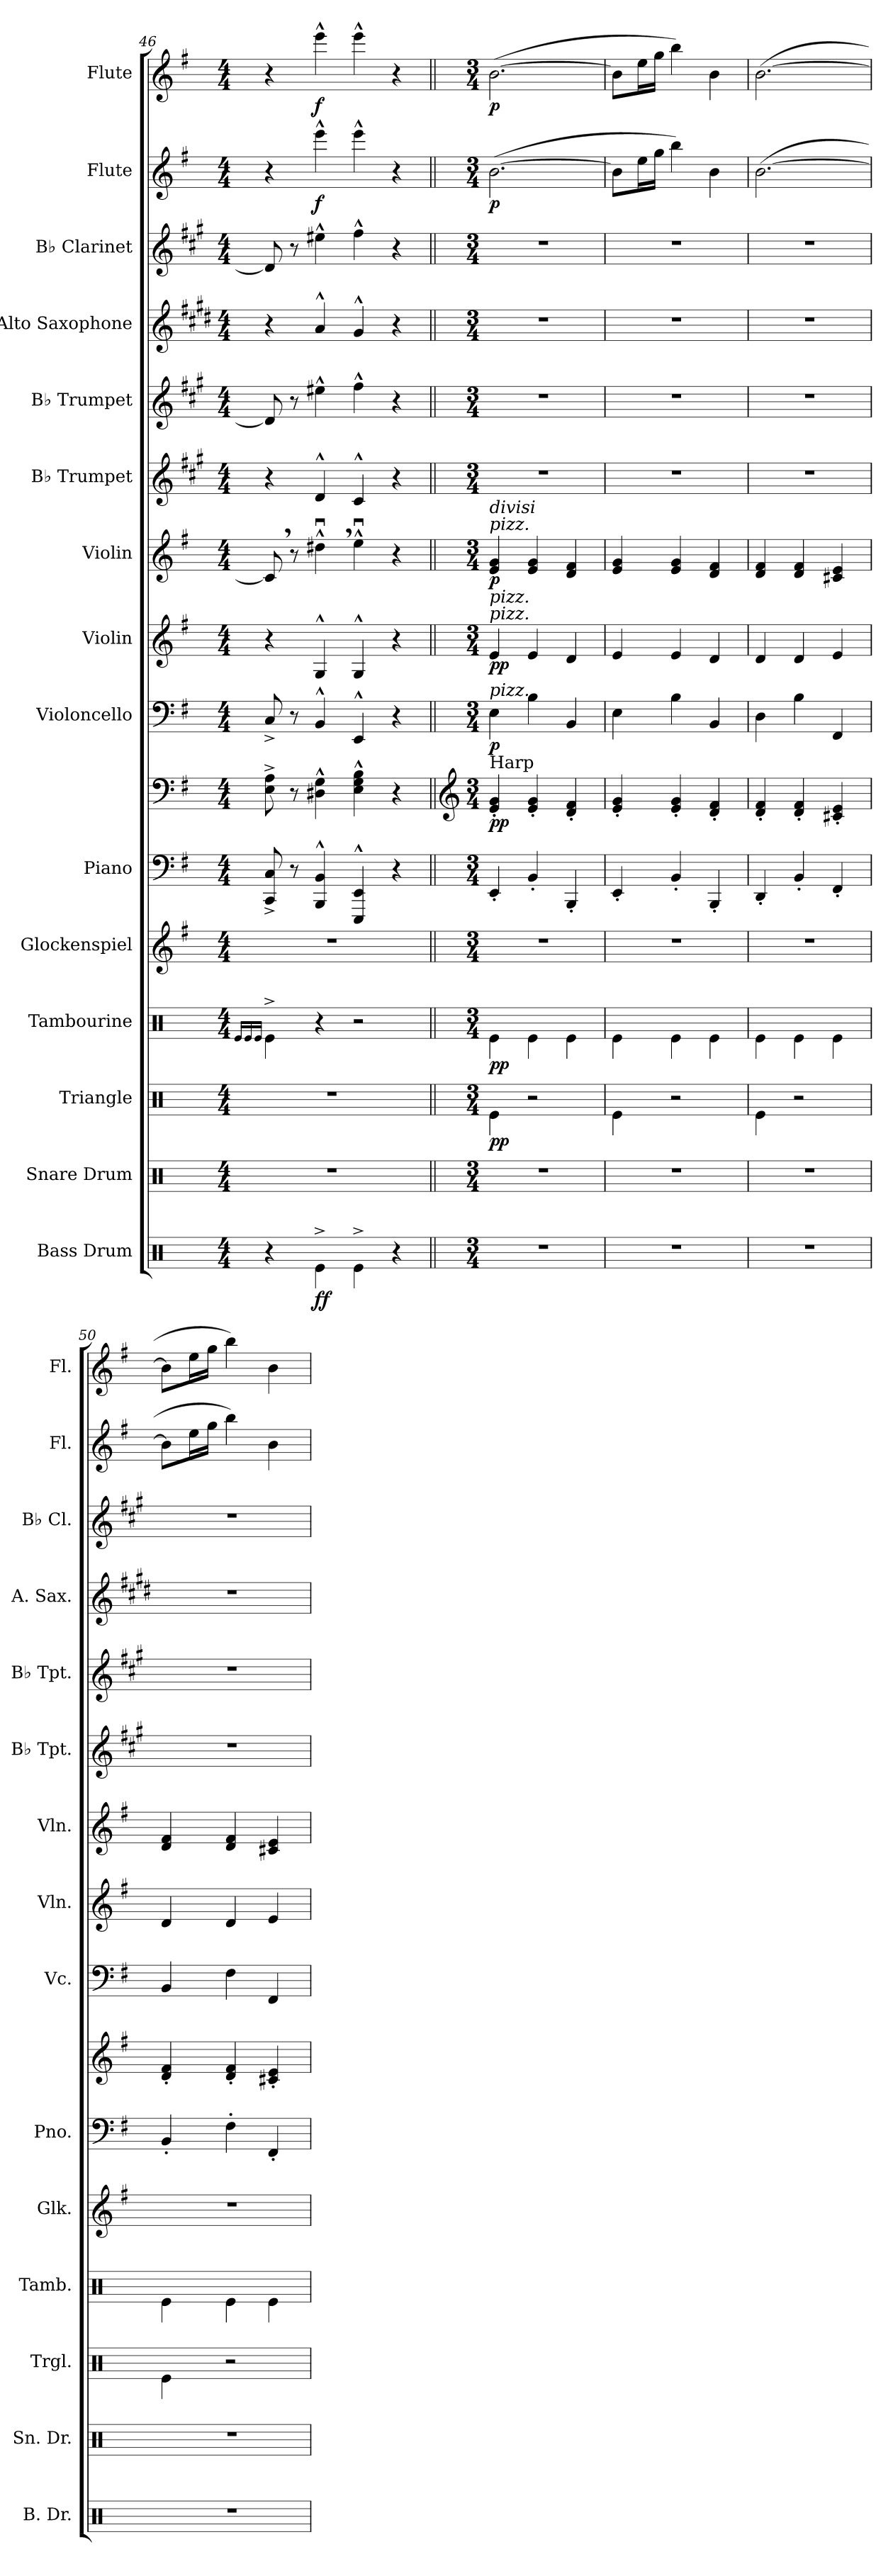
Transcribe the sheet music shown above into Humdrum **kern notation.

**kern	**dynam	**kern	**kern	**dynam	**kern	**dynam	**kern	**kern	**kern	**dynam	**kern	**dynam	**kern	**dynam	**kern	**dynam	**kern	**kern	**kern	**kern	**kern	**dynam	**kern	**dynam
*part15	*part15	*part14	*part13	*part13	*part12	*part12	*part11	*part10	*part10	*part10	*part9	*part9	*part8	*part8	*part7	*part7	*part6	*part5	*part4	*part3	*part2	*part2	*part1	*part1
*staff16	*staff16	*staff15	*staff14	*staff14	*staff13	*staff13	*staff12	*staff11	*staff10	*staff10/11	*staff9	*staff9	*staff8	*staff8	*staff7	*staff7	*staff6	*staff5	*staff4	*staff3	*staff2	*staff2	*staff1	*staff1
*I"Bass Drum	*	*I"Snare Drum	*I"Triangle	*	*I"Tambourine	*	*I"Glockenspiel	*I"Piano	*	*	*I"Violoncello	*	*I"Violin	*	*I"Violin	*	*I"B♭ Trumpet	*I"B♭ Trumpet	*I"Alto Saxophone	*I"B♭ Clarinet	*I"Flute	*	*I"Flute	*
*I'B. Dr.	*	*I'Sn. Dr.	*I'Trgl.	*	*I'Tamb.	*	*I'Glk.	*I'Pno.	*	*	*I'Vc.	*	*I'Vln.	*	*I'Vln.	*	*I'B♭ Tpt.	*I'B♭ Tpt.	*I'A. Sax.	*I'B♭ Cl.	*I'Fl.	*	*I'Fl.	*
*clefX	*	*clefX	*clefX	*	*clefX	*	*clefG2	*clefF4	*clefF4	*	*clefF4	*	*clefG2	*	*clefG2	*	*clefG2	*clefG2	*clefG2	*clefG2	*clefG2	*	*clefG2	*
*	*	*	*	*	*	*	*ITrd-14c-24	*	*	*	*	*	*	*	*	*	*ITrd1c2	*ITrd1c2	*ITrd5c9	*ITrd1c2	*	*	*	*
*k[]	*	*k[]	*k[]	*	*k[]	*	*k[f#]	*k[f#]	*k[f#]	*	*k[f#]	*	*k[f#]	*	*k[f#]	*	*k[f#]	*k[f#]	*k[f#]	*k[f#]	*k[f#]	*	*k[f#]	*
*M4/4	*	*M4/4	*M4/4	*	*M4/4	*	*M4/4	*M4/4	*M4/4	*	*M4/4	*	*M4/4	*	*M4/4	*	*M4/4	*M4/4	*M4/4	*M4/4	*M4/4	*	*M4/4	*
=46	=46	=46	=46	=46	=46	=46	=46	=46	=46	=46	=46	=46	=46	=46	=46	=46	=46	=46	=46	=46	=46	=46	=46	=46
.	.	.	.	.	16qRe/LL	.	.	.	.	.	.	.	.	.	.	.	.	.	.	.	.	.	.	.
.	.	.	.	.	16qRe/	.	.	.	.	.	.	.	.	.	.	.	.	.	.	.	.	.	.	.
.	.	.	.	.	16qRe/JJ	.	.	.	.	.	.	.	.	.	.	.	.	.	.	.	.	.	.	.
4r	.	1r	1r	.	4Re^\	.	1r	8CC/^ 8C/^	8E\^ 8A\^	.	8C^/	.	4r	.	8c#,/]	.	4r	8c#/]	4r	8c#/]	4r	.	4r	.
.	.	.	.	.	.	.	.	8r	8r	.	8r	.	.	.	8r	.	.	8r	.	8r	.	.	.	.
!	!LO:DY:b	!	!	!	!	!	!	!	!	!	!	!	!	!	!	!	!	!	!	!	!	!LO:DY:b	!	!LO:DY:b
4Re^\	ff	.	.	.	4r	.	.	4BBB/^^ 4BB/^^	4D#X\^^ 4G\^^	.	4BB^^/	.	4G^^/	.	4dd#Xu^^,\	.	4c^^/	4dd#X^^\	4c^^/	4dd#X^^\	4eee^^\	f	4eee^^\	f
4Re^\	.	.	.	.	2r	.	.	4EEE/^^ 4EE/^^	4E\^^ 4G\^^ 4B\^^	.	4EE^^/	.	4G^^/	.	4eeu^^\	.	4B^^/	4ee^^\	4B^^/	4ee^^\	4eee^^\	.	4eee^^\	.
4r	.	.	.	.	.	.	.	4r	4r	.	4r	.	4r	.	4r	.	4r	4r	4r	4r	4r	.	4r	.
=47||	=47||	=47||	=47||	=47||	=47||	=47||	=47||	=47||	=47||	=47||	=47||	=47||	=47||	=47||	=47||	=47||	=47||	=47||	=47||	=47||	=47||	=47||	=47||	=47||
!!LO:REH:place=s1:a:B:fs=14:t=F
*	*	*	*	*	*	*	*	*	*clefG2	*	*	*	*	*	*	*	*	*	*	*	*	*	*	*
*M3/4	*	*M3/4	*M3/4	*	*M3/4	*	*M3/4	*M3/4	*M3/4	*	*M3/4	*	*M3/4	*	*M3/4	*	*M3/4	*M3/4	*M3/4	*M3/4	*M3/4	*	*M3/4	*
*	*	*	*	*	*	*	*	*	*	*	*	*	*	*	*	*	*	*	*	*	*	*	*MM84	*
!	!	!	!	!	!	!	!	!	!	!	!	!	!	!	!LO:TX:a:i:t=pizz.	!	!	!	!	!	!	!	!	!
!	!	!	!	!	!	!	!	!	!	!	!	!	!	!	!LO:TX:a:i:t=divisi	!	!	!	!	!	!	!	!	!
!	!	!	!	!	!	!	!	!	!	!	!	!	!LO:TX:a:i:t=pizz.	!	!	!	!	!	!	!	!	!	!	!
!	!	!	!	!	!	!	!	!	!	!	!	!	!LO:TX:a:i:t=pizz.	!	!	!	!	!	!	!	!	!	!	!
!	!	!	!	!	!	!	!	!	!	!	!LO:TX:a:i:t=pizz.	!	!	!	!	!	!	!	!	!	!	!	!	!
!	!	!	!	!	!	!	!	!	!LO:TX:a:t=Harp	!	!	!	!	!	!	!	!	!	!	!	!	!	!	!
!	!	!	!	!LO:DY:b	!	!LO:DY:b	!	!	!	!LO:DY:b	!	!LO:DY:b	!	!LO:DY:b	!	!	!	!	!	!	!	!	!	!
!	!	!	!	!	!	!	!	!	!	!	!	!	!	!LO:DY:n=1:b	!	!LO:DY:b	!	!	!	!	!	!LO:DY:b	!	!LO:DY:b
2.r	.	2.r	4Re\	pp	4Re\	pp	2.r	4EE'/	4e/' 4g/'	pp	4E\	p	4e/	p p	4e/ 4g/	p	2.r	2.r	2.r	2.r	([2.b\	p	([2.b\	p
.	.	.	2r	.	4Re\	.	.	4BB'/	4e/' 4g/'	.	4B\	.	4e/	.	4e/ 4g/	.	.	.	.	.	.	.	.	.
.	.	.	.	.	4Re\	.	.	4BBB'/	4d/' 4f#/'	.	4BB/	.	4d/	.	4d/ 4f#/	.	.	.	.	.	.	.	.	.
=48	=48	=48	=48	=48	=48	=48	=48	=48	=48	=48	=48	=48	=48	=48	=48	=48	=48	=48	=48	=48	=48	=48	=48	=48
2.r	.	2.r	4Re\	.	4Re\	.	2.r	4EE'/	4e/' 4g/'	.	4E\	.	4e/	.	4e/ 4g/	.	2.r	2.r	2.r	2.r	8b\L]	.	8b\L]	.
.	.	.	.	.	.	.	.	.	.	.	.	.	.	.	.	.	.	.	.	.	16ee\L	.	16ee\L	.
.	.	.	.	.	.	.	.	.	.	.	.	.	.	.	.	.	.	.	.	.	16gg\JJ	.	16gg\JJ	.
.	.	.	2r	.	4Re\	.	.	4BB'/	4e/' 4g/'	.	4B\	.	4e/	.	4e/ 4g/	.	.	.	.	.	4bb\)	.	4bb\)	.
.	.	.	.	.	4Re\	.	.	4BBB'/	4d/' 4f#/'	.	4BB/	.	4d/	.	4d/ 4f#/	.	.	.	.	.	4b\	.	4b\	.
=49	=49	=49	=49	=49	=49	=49	=49	=49	=49	=49	=49	=49	=49	=49	=49	=49	=49	=49	=49	=49	=49	=49	=49	=49
2.r	.	2.r	4Re\	.	4Re\	.	2.r	4DD'/	4d/' 4f#/'	.	4D\	.	4d/	.	4d/ 4f#/	.	2.r	2.r	2.r	2.r	([2.b\	.	([2.b\	.
.	.	.	2r	.	4Re\	.	.	4BB'/	4d/' 4f#/'	.	4B\	.	4d/	.	4d/ 4f#/	.	.	.	.	.	.	.	.	.
.	.	.	.	.	4Re\	.	.	4FF#'/	4c#X/' 4e/'	.	4FF#/	.	4e/	.	4c#X/ 4e/	.	.	.	.	.	.	.	.	.
!!LO:PB:g=z
=50	=50	=50	=50	=50	=50	=50	=50	=50	=50	=50	=50	=50	=50	=50	=50	=50	=50	=50	=50	=50	=50	=50	=50	=50
2.r	.	2.r	4Re\	.	4Re\	.	2.r	4BB'/	4d/' 4f#/'	.	4BB/	.	4d/	.	4d/ 4f#/	.	2.r	2.r	2.r	2.r	8b\L]	.	8b\L]	.
.	.	.	.	.	.	.	.	.	.	.	.	.	.	.	.	.	.	.	.	.	16ee\L	.	16ee\L	.
.	.	.	.	.	.	.	.	.	.	.	.	.	.	.	.	.	.	.	.	.	16gg\JJ	.	16gg\JJ	.
.	.	.	2r	.	4Re\	.	.	4F#'\	4d/' 4f#/'	.	4F#\	.	4d/	.	4d/ 4f#/	.	.	.	.	.	4bb\)	.	4bb\)	.
.	.	.	.	.	4Re\	.	.	4FF#'/	4c#X/' 4e/'	.	4FF#/	.	4e/	.	4c#X/ 4e/	.	.	.	.	.	4b\	.	4b\	.
=	=	=	=	=	=	=	=	=	=	=	=	=	=	=	=	=	=	=	=	=	=	=	=	=
*-	*-	*-	*-	*-	*-	*-	*-	*-	*-	*-	*-	*-	*-	*-	*-	*-	*-	*-	*-	*-	*-	*-	*-	*-
